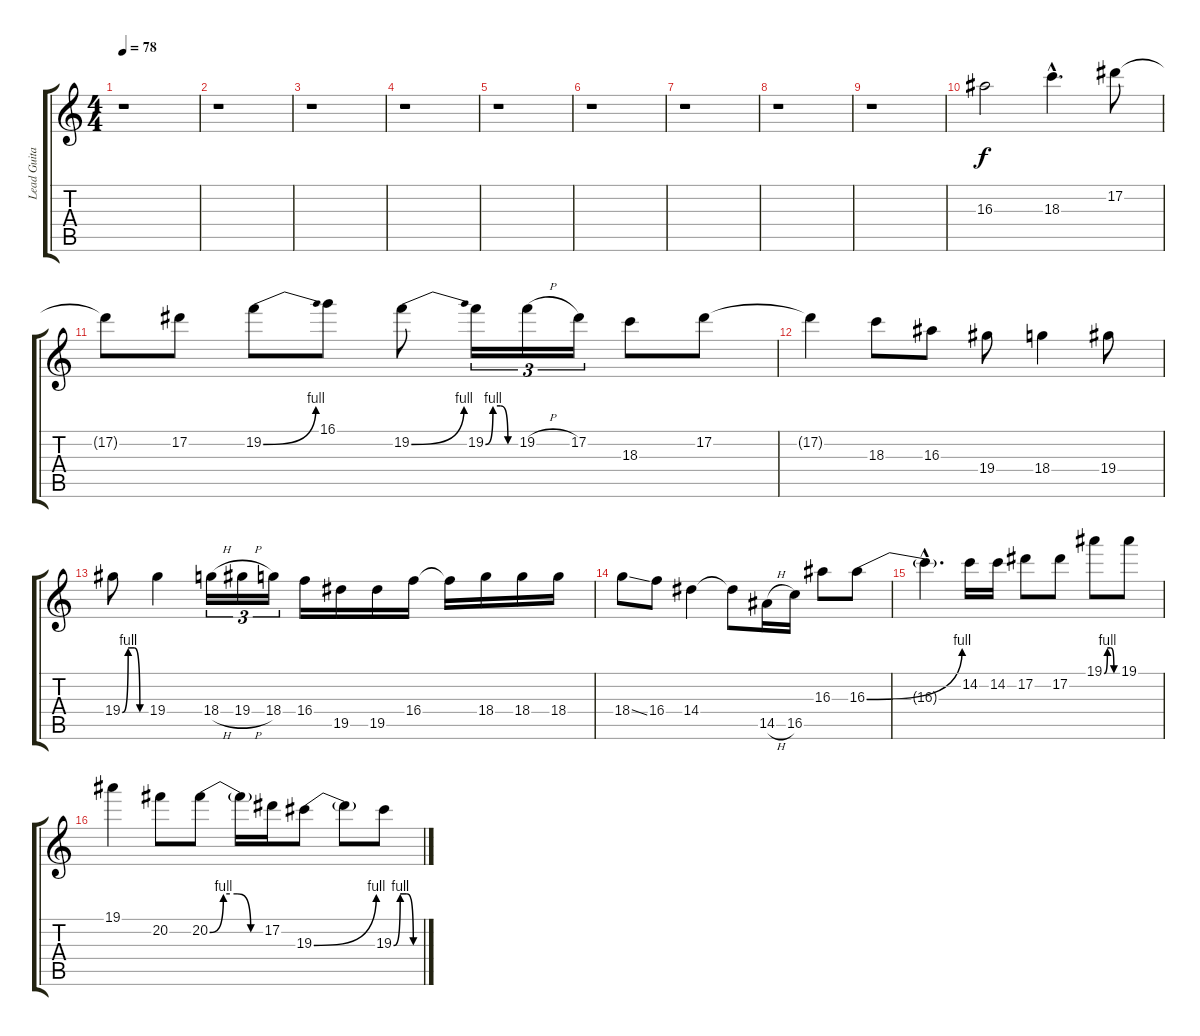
\track ("Lead Guitar" "Lead Guita") {instrument overdrivenguitar}
\staff {score tabs}
\tuning (Eb4 Bb3 Gb3 Db3 Ab2 Eb2) {hide}
\ts (4 4)
\tempo 78
\clef g2
\ks c
r.1{dy f} |
r.1 |
r.1 |
r.1 |
r.1 |
r.1 |
r.1 |
r.1 |
r.1 |
16.3.2 18.3{hac}.4{d} 17.2.8 |
17.2{t}.8 17.2.8 19.2{be (bend 0 0 60 4)}.8 16.1.8 19.2{be (bend 0 0 60 4)}.8 19.2{be (custom 0 0 15 4 30 4 45 0 60 0)}.16{tu (3 2)} 19.2{h}.16{tu (3 2)} 17.2.16{tu (3 2)} 18.3.8 17.2.8 |
17.2{t}.4 18.3.8 16.3.8 19.4.8 18.4.4 19.4.8 |
19.4{be (custom 0 0 15 4 30 4 45 0 60 0)}.8 19.4.4 18.4{h}.16{tu (3 2)} 19.4{h}.16{tu (3 2)} 18.4.16{tu (3 2)} 16.4.16 19.5.16 19.5.16 16.4.16 16.4{t}.16 18.4.16 18.4.16 18.4.16 |
18.4{ss}.8 16.4.8 14.4.4 14.4{t}.8 14.5{h}.16 16.5.16 16.3.8 16.3{be (bend 0 0 60 4)}.8 |
16.3{hac t}.4{d} 14.2.16 14.2.16 17.2.8 17.2.8 19.1{be (custom 0 0 15 4 30 4 45 0 60 0)}.8 19.1.8 |
19.1.4 20.2.8 20.2{be (custom 0 0 15 4 30 4 45 0 60 0)}.8 20.2{t}.16 17.2.16 19.3{be (bend 0 0 60 4)}.8 19.3{t}.8 19.3{be (custom 0 0 15 4 30 4 45 0 60 0)}.8
